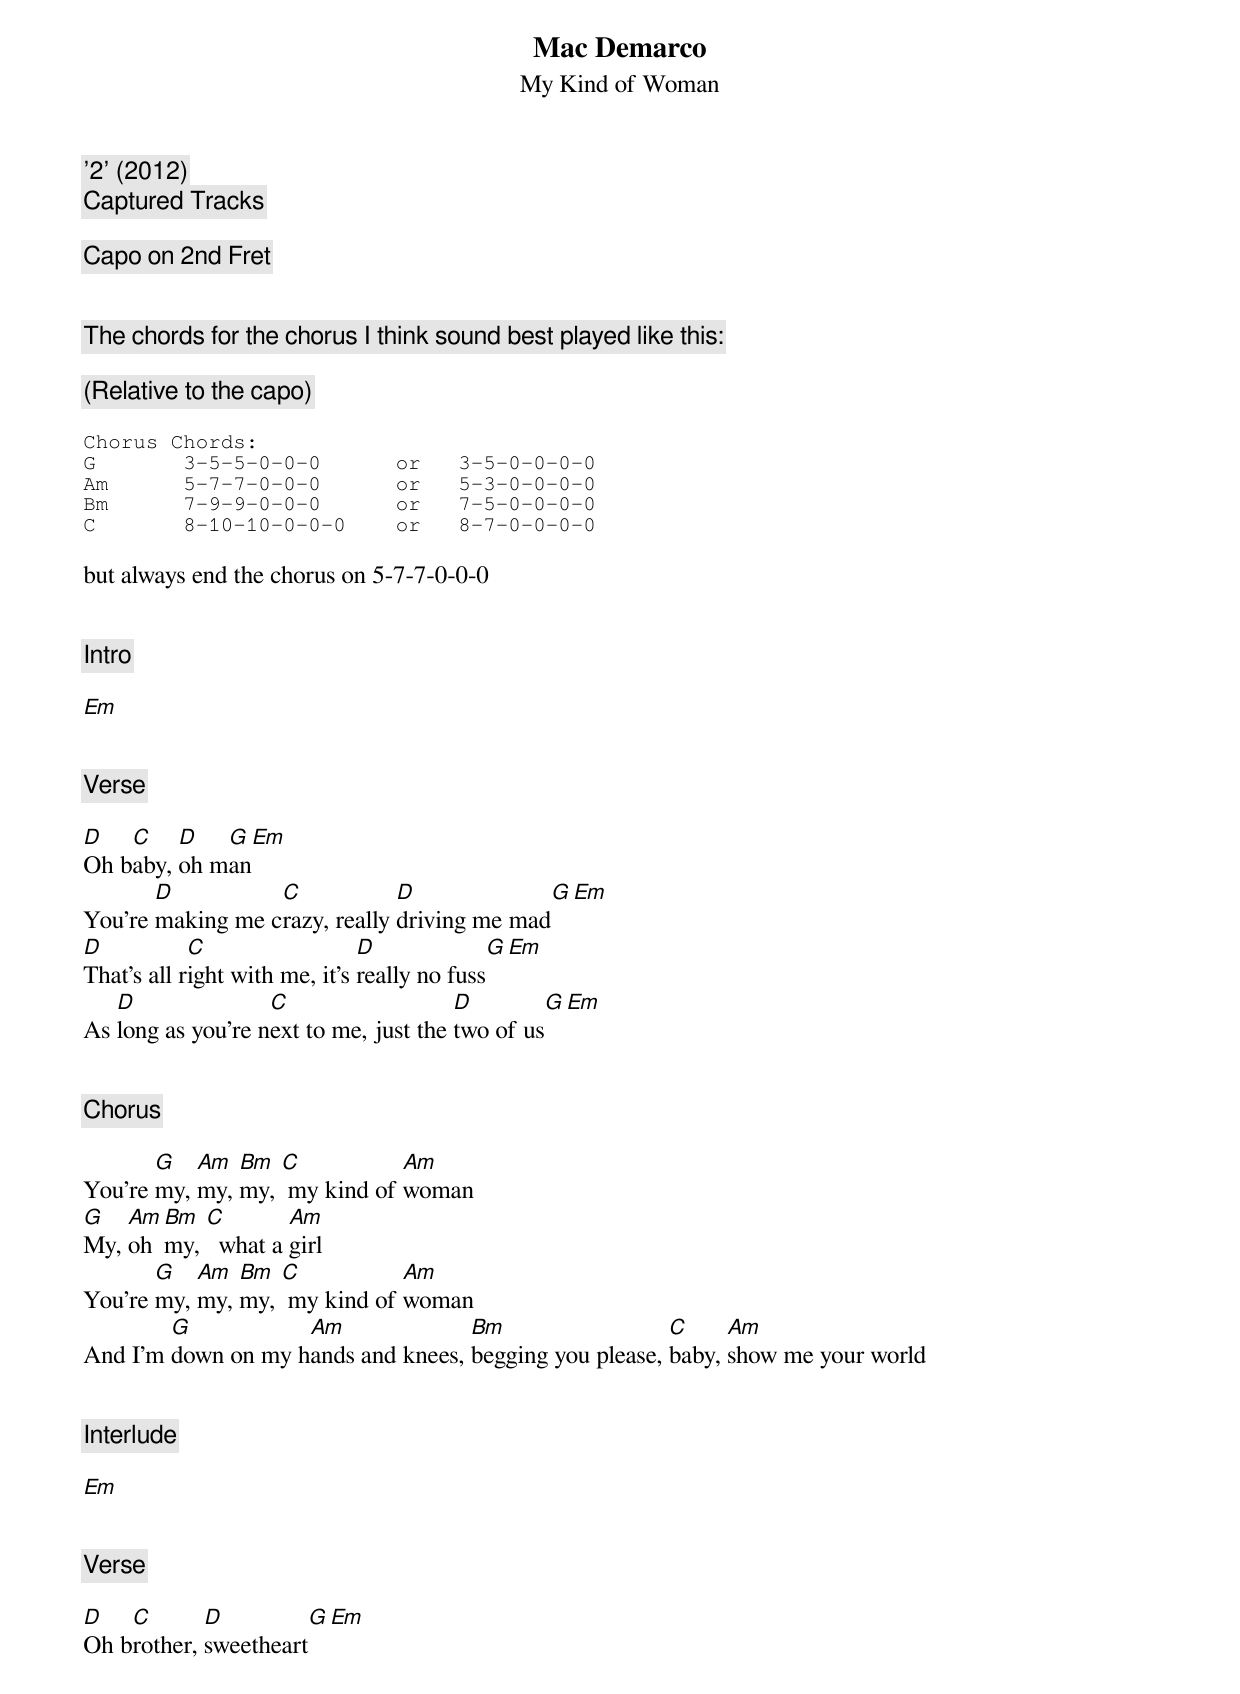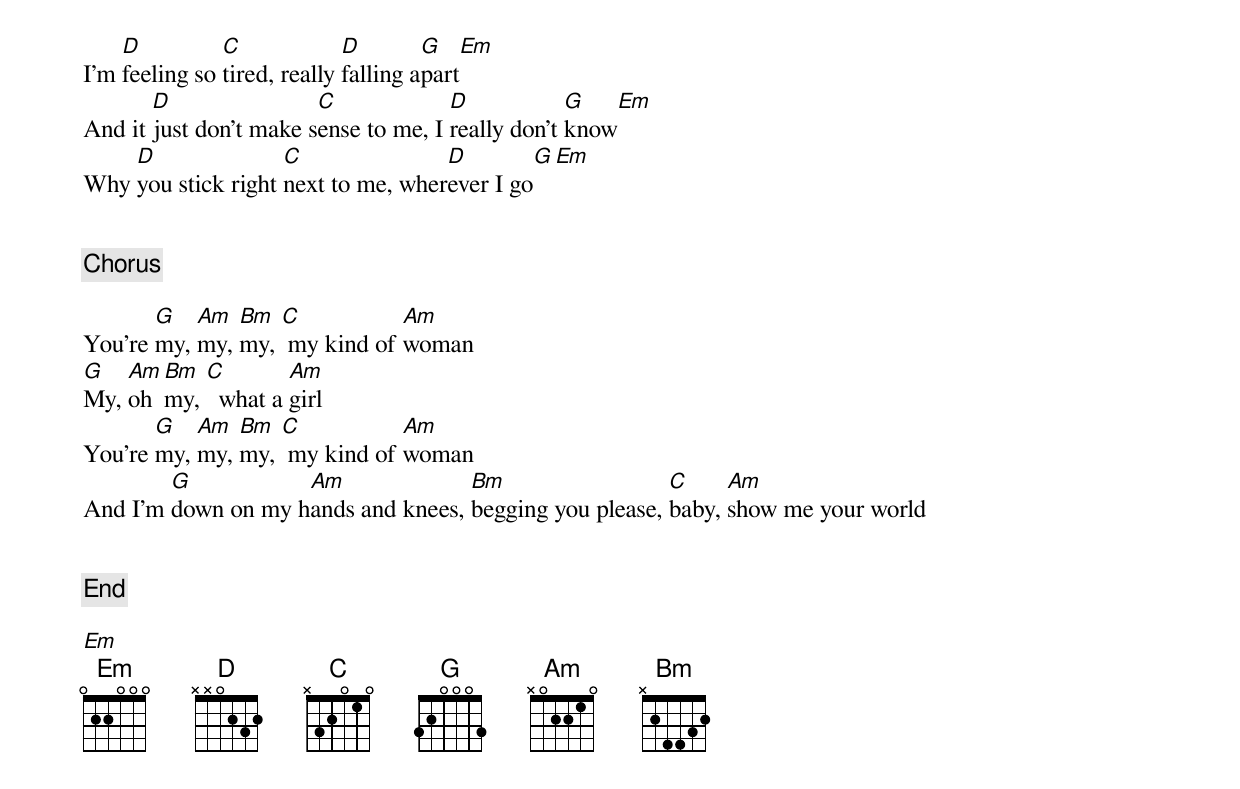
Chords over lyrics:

Mac Demarco
My Kind of Woman
'2' (2012)
Captured Tracks

Capo on 2nd Fret


The chords for the chorus I think sound best played like this:

(Relative to the capo)

Chorus Chords:
G       3-5-5-0-0-0      or   3-5-0-0-0-0
Am      5-7-7-0-0-0      or   5-3-0-0-0-0
Bm      7-9-9-0-0-0      or   7-5-0-0-0-0
C       8-10-10-0-0-0    or   8-7-0-0-0-0

but always end the chorus on 5-7-7-0-0-0


[Intro]

Em


[Verse]

D   C    D   G     Em
Oh baby, oh man
       D          C            D             G       Em
You're making me crazy, really driving me mad
D           C                  D             G       Em
That's all right with me, it's really no fuss
   D               C                   D        G       Em
As long as you're next to me, just the two of us


[Chorus]

       G   Am  Bm  C           Am
You're my, my, my,  my kind of woman
G   Am Bm  C        Am
My, oh my,   what a girl
       G   Am  Bm  C           Am
You're my, my, my,  my kind of woman
        G           Am              Bm                  C     Am
And I'm down on my hands and knees, begging you please, baby, show me your world


[Interlude]

Em


[Verse]

D   C       D         G     Em
Oh brother, sweetheart
    D          C             D        G        Em
I'm feeling so tired, really falling apart
       D                C             D            G        Em
And it just don't make sense to me, I really don't know
    D               C               D        G       Em
Why you stick right next to me, wherever I go


[Chorus]

       G   Am  Bm  C           Am
You're my, my, my,  my kind of woman
G   Am Bm  C        Am
My, oh my,   what a girl
       G   Am  Bm  C           Am
You're my, my, my,  my kind of woman
        G           Am              Bm                  C     Am
And I'm down on my hands and knees, begging you please, baby, show me your world


[End]

Em
